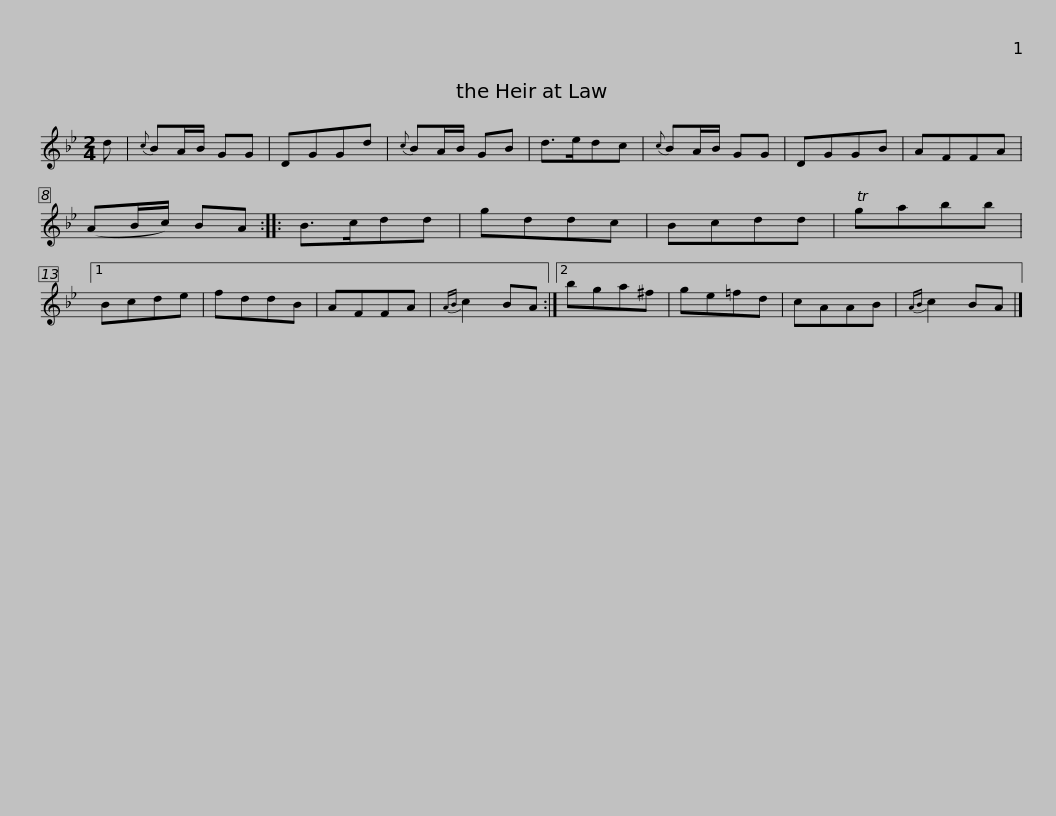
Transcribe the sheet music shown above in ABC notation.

X:1
L:1/8
M:2/4
I:linebreak $
K:Gmin
V:1 treble
V:1
 d |{c} BA/B/ GG | DGGd |{c} BA/B/ GB | d>edc | %5
{c} BA/B/ GG | DGGB | AFFA | (AB/c/) BA ::$ B>cdd | %10
 gddc | Bcdd | Tgabb |1 Bcde | fddB | %15
 AFFA |{AB} c2 BA :|2 bga^f |$ ge=fd | cAAB | %20
{AB} c2 BA |] %21
